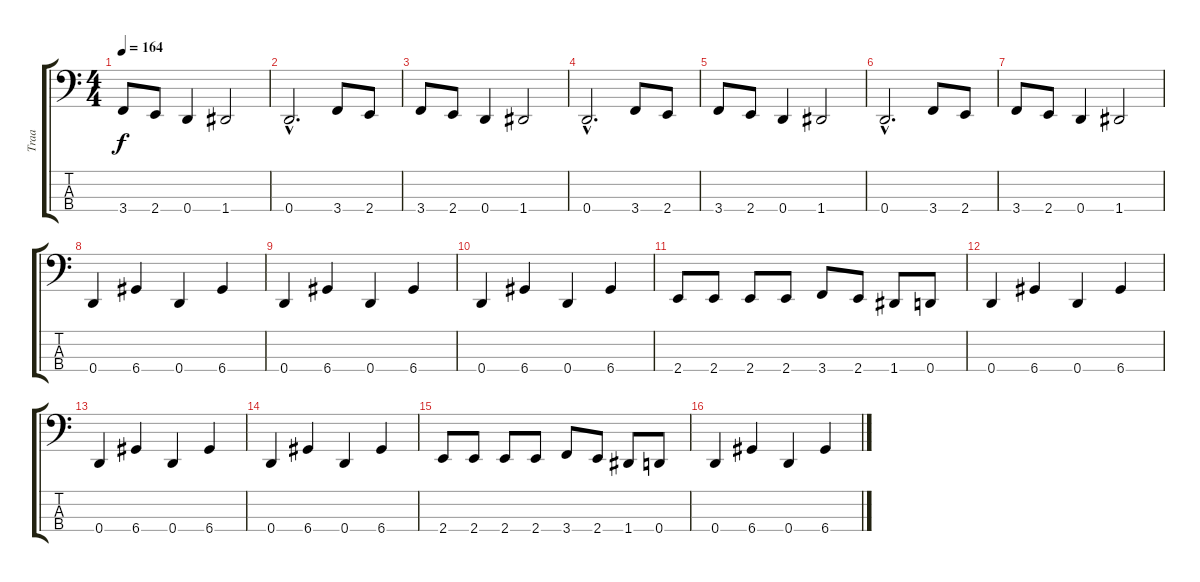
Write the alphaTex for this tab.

\track ("Traa" "Traa") {instrument electricbasspick}
\staff {score tabs}
\tuning (G2 D2 A1 D1) {hide}
\ts (4 4)
\tempo 164
\clef f4
\ks c
3.4.8{dy f} 2.4.8 0.4.4 1.4.2 |
0.4{hac}.2{d} 3.4.8 2.4.8 |
3.4.8 2.4.8 0.4.4 1.4.2 |
0.4{hac}.2{d} 3.4.8 2.4.8 |
3.4.8 2.4.8 0.4.4 1.4.2 |
0.4{hac}.2{d} 3.4.8 2.4.8 |
3.4.8 2.4.8 0.4.4 1.4.2 |
0.4.4 6.4.4 0.4.4 6.4.4 |
0.4.4 6.4.4 0.4.4 6.4.4 |
0.4.4 6.4.4 0.4.4 6.4.4 |
2.4.8 2.4.8 2.4.8 2.4.8 3.4.8 2.4.8 1.4.8 0.4.8 |
0.4.4 6.4.4 0.4.4 6.4.4 |
0.4.4 6.4.4 0.4.4 6.4.4 |
0.4.4 6.4.4 0.4.4 6.4.4 |
2.4.8 2.4.8 2.4.8 2.4.8 3.4.8 2.4.8 1.4.8 0.4.8 |
0.4.4 6.4.4 0.4.4 6.4.4
